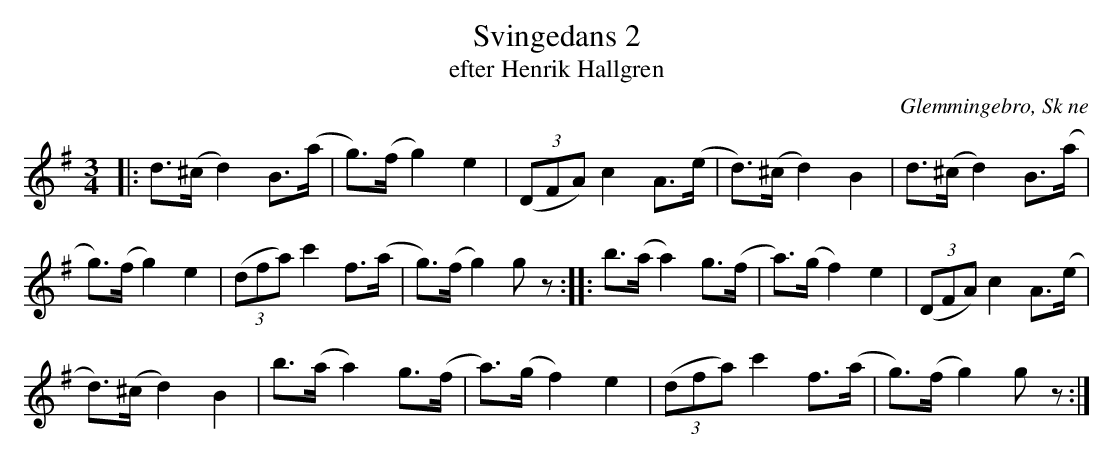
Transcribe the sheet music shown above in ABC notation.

X:1
T:Svingedans 2
T:efter Henrik Hallgren
O:Glemmingebro, Sk ne
M:3/4
L:1/8
K:G
|: d>(^c d2) B>(a | g)>(f g2) e2 | (3(DFA) c2 A>(e | d)>(^c d2) B2 | d>(^c d2) B>(a |
g)>(f g2) e2 | (3(dfa) c'2 f>(a | g)>(f  g2)  gz :|: b>(a a2) g>(f | a)>(g f2) e2 | (3(DFA) c2 A>(e |
d)>(^c d2) B2 |b>(a a2) g>(f | a)>(g f2) e2 | (3(dfa) c'2 f>(a | g)>(f  g2)  gz  :|
